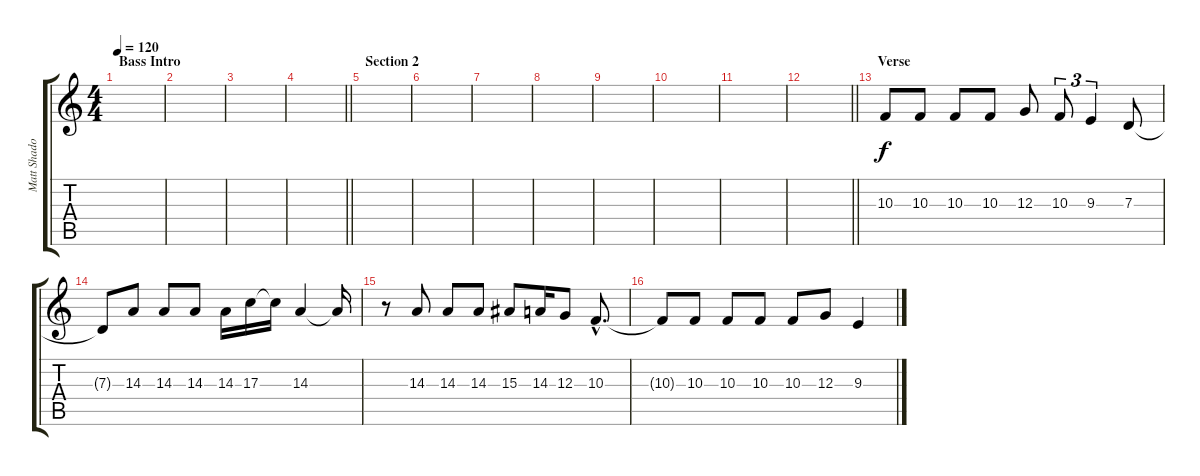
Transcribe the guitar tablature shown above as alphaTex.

\track ("Matt Shadows" "Matt Shado") {instrument oboe}
\staff {score tabs}
\tuning (E4 B3 G3 D3 A2 D2) {hide}
\ts (4 4)
\section ("" "Bass Intro")
\tempo 120
\clef g2
\ks c
|
|
|
\barLineRight lightlight
|
\section ("" "Section 2")
|
|
|
|
|
|
|
\barLineRight lightlight
|
\section ("" "Verse")
10.3.8 10.3.8 10.3.8 10.3.8 12.3.8 10.3.8{tu (3 2)} 9.3.4{tu (3 2)} 7.3.8 |
7.3{t}.8 14.3.8 14.3.8 14.3.8 14.3.16 17.3.16 17.3{t}.16 14.3.4 14.3{t}.16 |
r.8 14.3.8 14.3.8 14.3.8 15.3.8 14.3.16 12.3.8 10.3{hac}.8{d} |
10.3{t}.8 10.3.8 10.3.8 10.3.8 10.3.8 12.3.8 9.3.4
